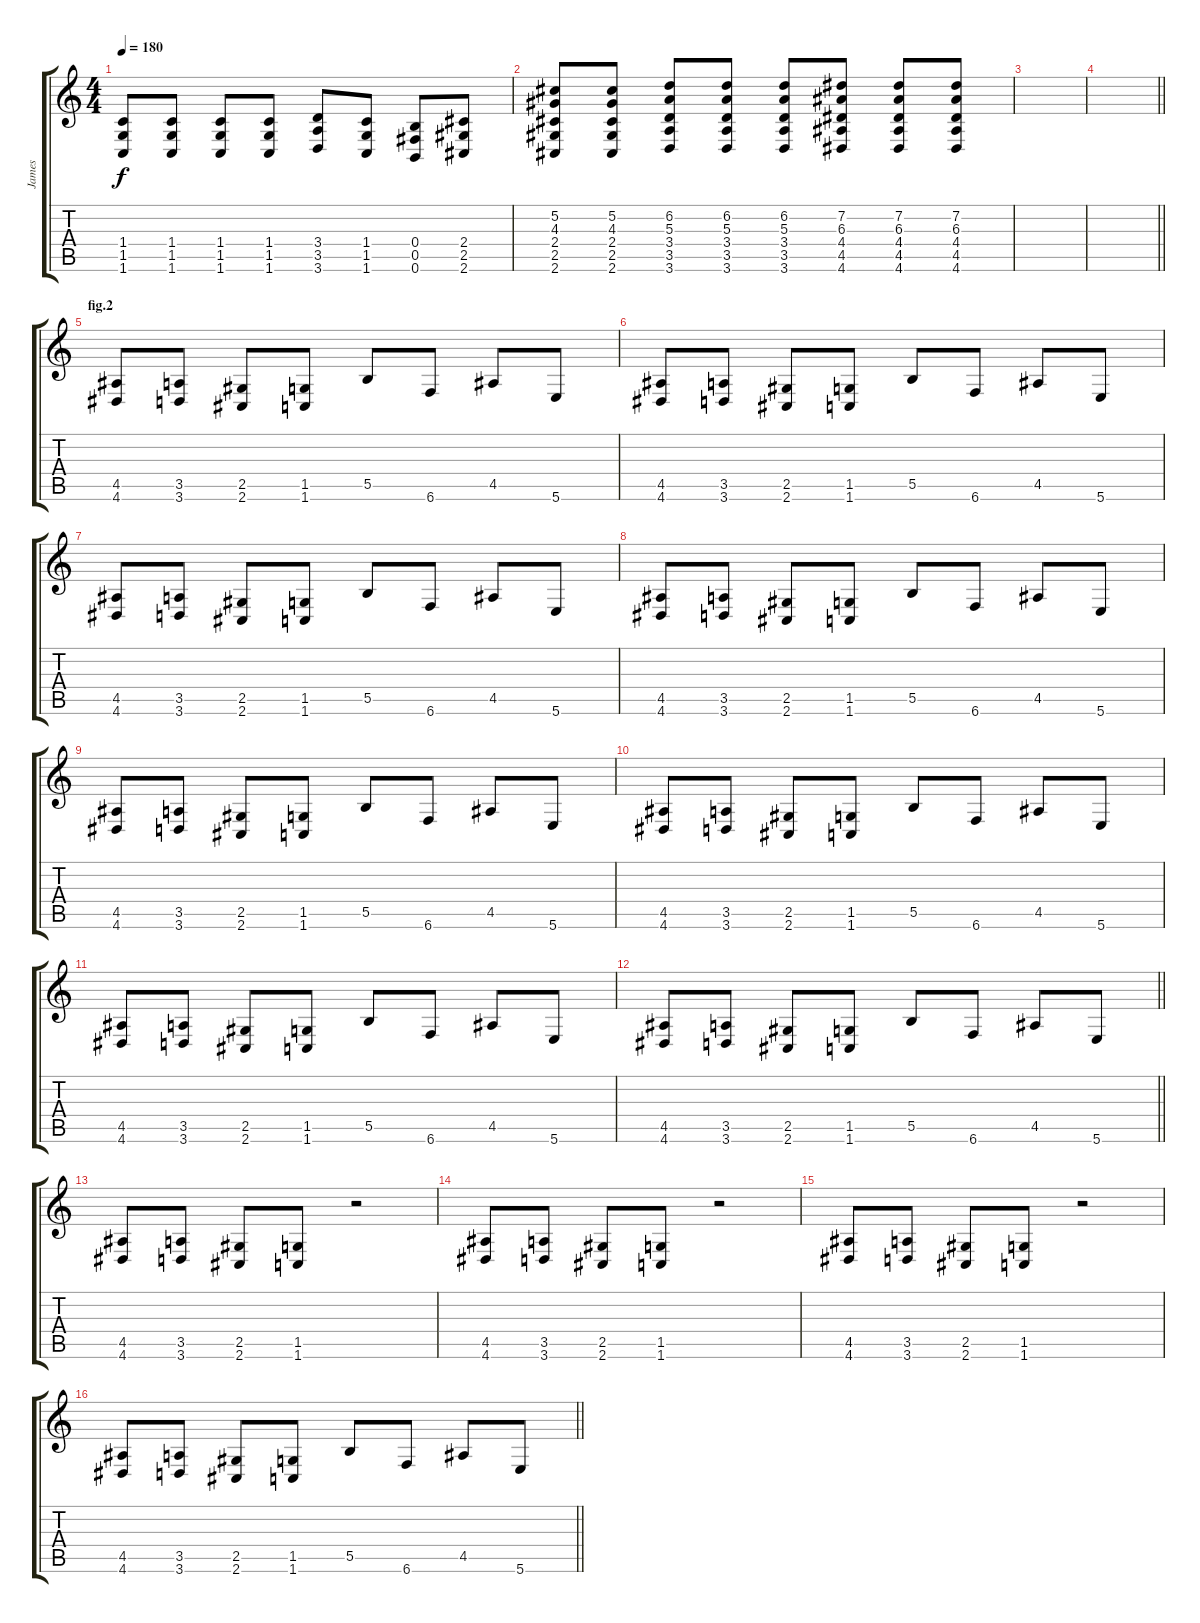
\track ("James" "James") {instrument distortionguitar}
\staff {score tabs}
\tuning (Db4 Ab3 E3 B2 Gb2 B1) {hide}
\ts (4 4)
\tempo 180
\clef g2
\ks c
(1.4 1.5 1.6).8{dy f instrument distortionguitar} (1.4 1.5 1.6).8 (1.4 1.5 1.6).8 (1.4 1.5 1.6).8 (3.4 3.5 3.6).8 (1.4 1.5 1.6).8 (0.4 0.5 0.6).8 (2.4 2.5 2.6).8 |
(5.2 4.3 2.4 2.5 2.6).8 (5.2 4.3 2.4 2.5 2.6).8 (6.2 5.3 3.4 3.5 3.6).8 (6.2 5.3 3.4 3.5 3.6).8 (6.2 5.3 3.4 3.5 3.6).8 (7.2 6.3 4.4 4.5 4.6).8 (7.2 6.3 4.4 4.5 4.6).8 (7.2 6.3 4.4 4.5 4.6).8 |
|
\barLineRight lightlight
|
\section ("" "fig.2")
(4.5 4.6).8 (3.5 3.6).8 (2.5 2.6).8 (1.5 1.6).8 5.5.8 6.6.8 4.5.8 5.6.8 |
(4.5 4.6).8 (3.5 3.6).8 (2.5 2.6).8 (1.5 1.6).8 5.5.8 6.6.8 4.5.8 5.6.8 |
(4.5 4.6).8 (3.5 3.6).8 (2.5 2.6).8 (1.5 1.6).8 5.5.8 6.6.8 4.5.8 5.6.8 |
(4.5 4.6).8 (3.5 3.6).8 (2.5 2.6).8 (1.5 1.6).8 5.5.8 6.6.8 4.5.8 5.6.8 |
(4.5 4.6).8 (3.5 3.6).8 (2.5 2.6).8 (1.5 1.6).8 5.5.8 6.6.8 4.5.8 5.6.8 |
(4.5 4.6).8 (3.5 3.6).8 (2.5 2.6).8 (1.5 1.6).8 5.5.8 6.6.8 4.5.8 5.6.8 |
(4.5 4.6).8 (3.5 3.6).8 (2.5 2.6).8 (1.5 1.6).8 5.5.8 6.6.8 4.5.8 5.6.8 |
\barLineRight lightlight
(4.5 4.6).8 (3.5 3.6).8 (2.5 2.6).8 (1.5 1.6).8 5.5.8 6.6.8 4.5.8 5.6.8 |
\section ("" "")
(4.5 4.6).8 (3.5 3.6).8 (2.5 2.6).8 (1.5 1.6).8 r.2 |
(4.5 4.6).8 (3.5 3.6).8 (2.5 2.6).8 (1.5 1.6).8 r.2 |
(4.5 4.6).8 (3.5 3.6).8 (2.5 2.6).8 (1.5 1.6).8 r.2 |
\barLineRight lightlight
(4.5 4.6).8 (3.5 3.6).8 (2.5 2.6).8 (1.5 1.6).8 5.5.8 6.6.8 4.5.8 5.6.8
